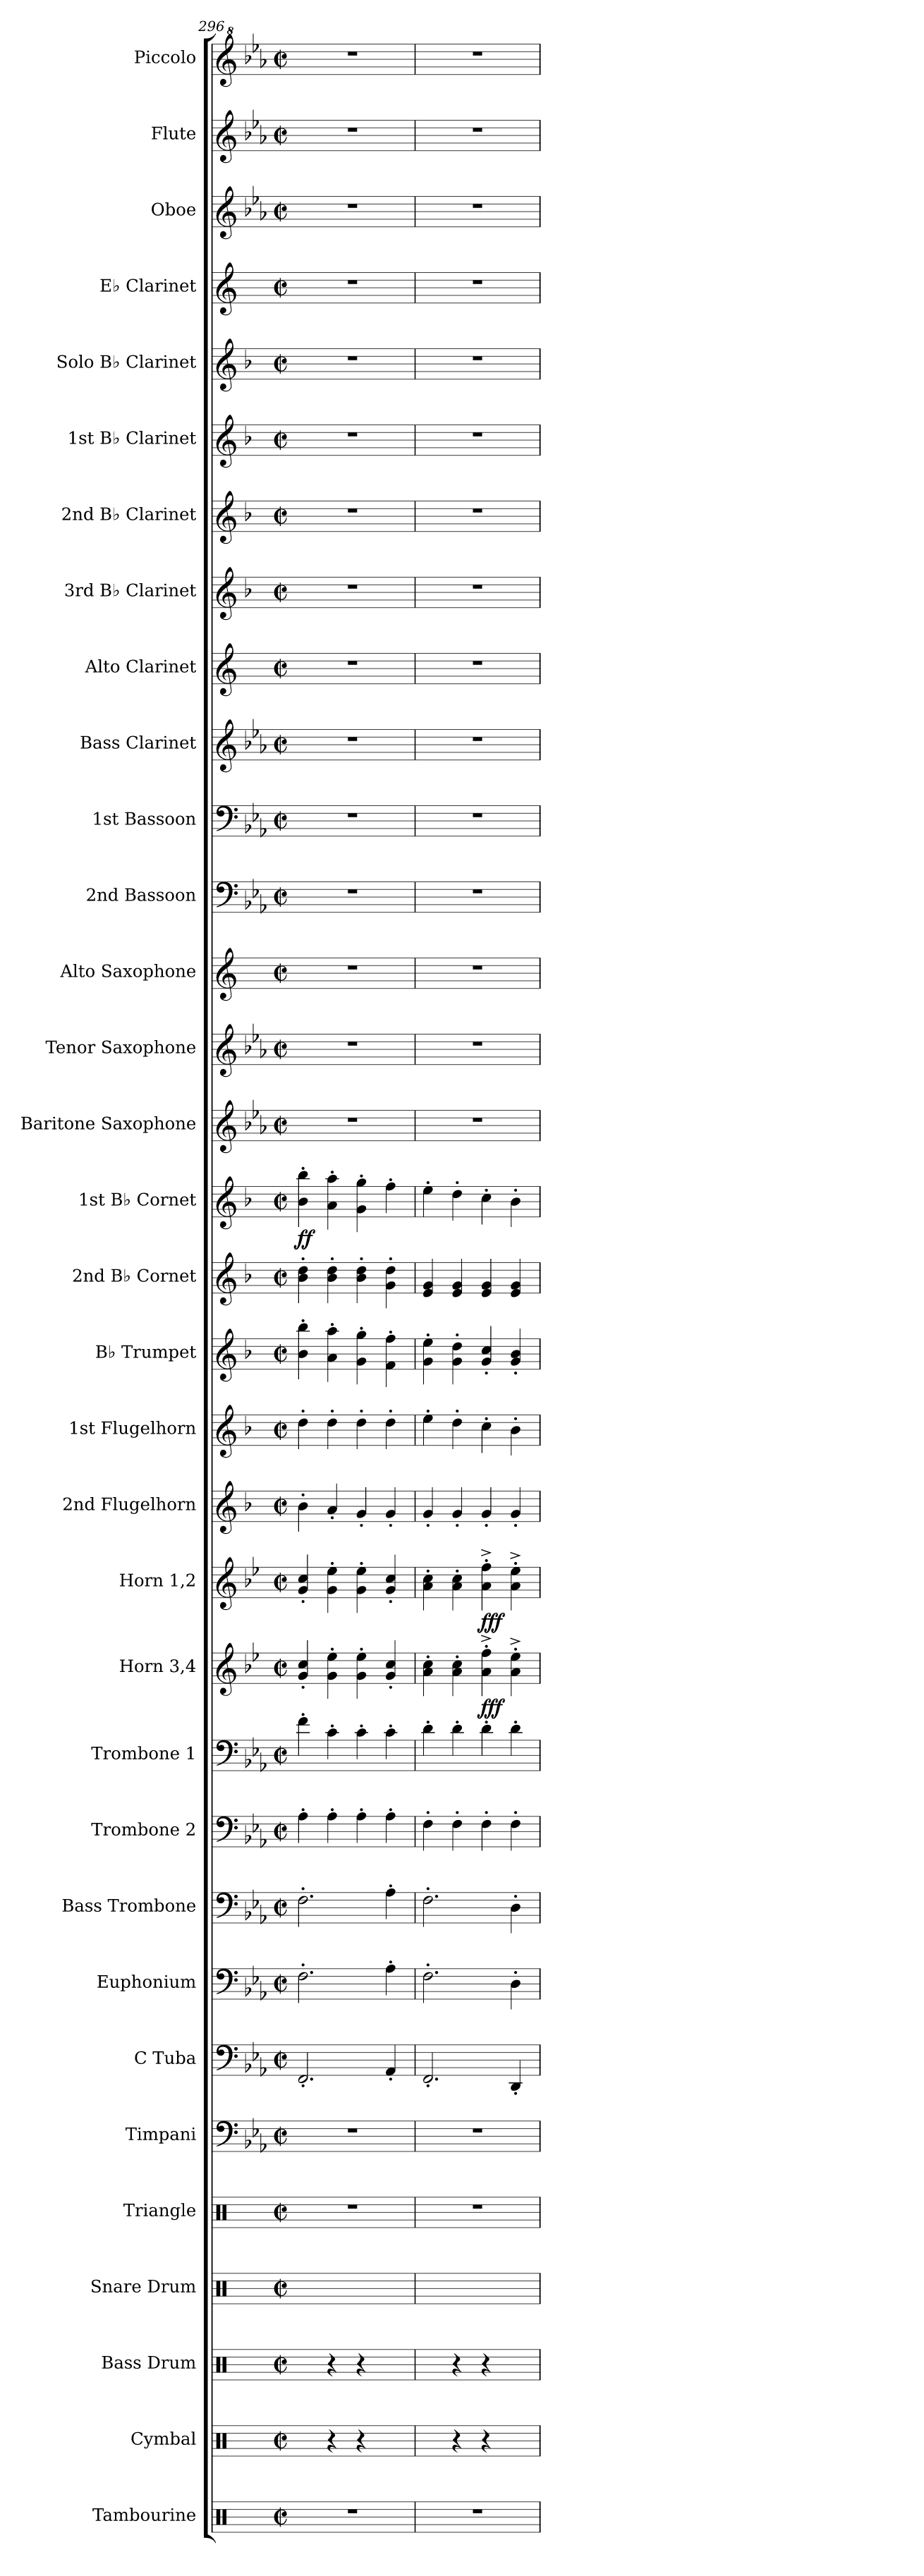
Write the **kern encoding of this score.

**kern	**kern	**kern	**kern	**kern	**kern	**kern	**kern	**kern	**kern	**kern	**kern	**dynam	**kern	**dynam	**kern	**kern	**kern	**kern	**kern	**dynam	**kern	**kern	**kern	**kern	**kern	**kern	**kern	**kern	**kern	**kern	**kern	**kern	**kern	**kern	**kern
*part33	*part32	*part31	*part30	*part29	*part28	*part27	*part26	*part25	*part24	*part23	*part22	*part22	*part21	*part21	*part20	*part19	*part18	*part17	*part16	*part16	*part15	*part14	*part13	*part12	*part11	*part10	*part9	*part8	*part7	*part6	*part5	*part4	*part3	*part2	*part1
*staff33	*staff32	*staff31	*staff30	*staff29	*staff28	*staff27	*staff26	*staff25	*staff24	*staff23	*staff22	*staff22	*staff21	*staff21	*staff20	*staff19	*staff18	*staff17	*staff16	*staff16	*staff15	*staff14	*staff13	*staff12	*staff11	*staff10	*staff9	*staff8	*staff7	*staff6	*staff5	*staff4	*staff3	*staff2	*staff1
*I"Tambourine	*I"Cymbal	*I"Bass Drum	*I"Snare Drum	*I"Triangle	*I"Timpani	*I"C Tuba	*I"Euphonium	*I"Bass Trombone	*I"Trombone 2	*I"Trombone 1	*I"Horn 3,4	*	*I"Horn 1,2	*	*I"2nd Flugelhorn	*I"1st Flugelhorn	*I"B♭ Trumpet	*I"2nd B♭ Cornet	*I"1st B♭ Cornet	*	*I"Baritone Saxophone	*I"Tenor Saxophone	*I"Alto Saxophone	*I"2nd Bassoon	*I"1st Bassoon	*I"Bass Clarinet	*I"Alto Clarinet	*I"3rd B♭ Clarinet	*I"2nd B♭ Clarinet	*I"1st B♭ Clarinet	*I"Solo B♭ Clarinet	*I"E♭ Clarinet	*I"Oboe	*I"Flute	*I"Piccolo
*I'Tamb.	*I'Cym.	*I'B. Dr.	*I'Sn. Dr.	*I'Trgl.	*I'Timp.	*I'C Tu.	*I'Eu.	*I'B. Trb.	*I'Trb. 2	*I'Trb. 1	*I'Hn. 3,4	*	*I'Hn. 1,2	*	*I'2nd Flghn.	*I'1st Flghn.	*I'B♭ Tpt.	*I'2nd B♭ Cnt.	*I'1st B♭ Cnt.	*	*I'Bar. Sax.	*I'T. Sax.	*I'A. Sax.	*I'2nd Bsn.	*I'1st Bsn.	*I'B. Cl.	*I'A. Cl.	*I'3rd B♭ Cl.	*I'2nd B♭ Cl.	*I'1st B♭ Cl.	*I'Solo B♭ Cl.	*I'E♭ Cl.	*I'Ob.	*I'Fl.	*I'Picc.
*clefX	*clefX	*clefX	*clefX	*clefX	*clefF4	*clefF4	*clefF4	*clefF4	*clefF4	*clefF4	*clefG2	*	*clefG2	*	*clefG2	*clefG2	*clefG2	*clefG2	*clefG2	*	*clefG2	*clefG2	*clefG2	*clefF4	*clefF4	*clefG2	*clefG2	*clefG2	*clefG2	*clefG2	*clefG2	*clefG2	*clefG2	*clefG2	*clefG^2
*	*	*	*	*	*	*	*	*	*	*	*ITrd4c7	*	*ITrd4c7	*	*ITrd1c2	*ITrd1c2	*ITrd1c2	*ITrd1c2	*ITrd1c2	*	*ITrd12c21	*ITrd8c14	*ITrd5c9	*	*	*ITrd8c14	*ITrd5c9	*ITrd1c2	*ITrd1c2	*ITrd1c2	*ITrd1c2	*ITrd-2c-3	*	*	*ITrd-7c-12
*k[]	*k[]	*k[]	*k[]	*k[]	*k[b-e-a-]	*k[b-e-a-]	*k[b-e-a-]	*k[b-e-a-]	*k[b-e-a-]	*k[b-e-a-]	*k[b-e-a-]	*	*k[b-e-a-]	*	*k[b-e-a-]	*k[b-e-a-]	*k[b-e-a-]	*k[b-e-a-]	*k[b-e-a-]	*	*k[b-e-a-]	*k[b-e-a-]	*k[b-e-a-]	*k[b-e-a-]	*k[b-e-a-]	*k[b-e-a-]	*k[b-e-a-]	*k[b-e-a-]	*k[b-e-a-]	*k[b-e-a-]	*k[b-e-a-]	*k[b-e-a-]	*k[b-e-a-]	*k[b-e-a-]	*k[b-e-a-]
*C:	*C:	*C:	*C:	*C:	*E-:	*E-:	*E-:	*E-:	*E-:	*E-:	*E-:	*	*E-:	*	*E-:	*E-:	*E-:	*E-:	*E-:	*	*E-:	*E-:	*E-:	*E-:	*E-:	*E-:	*E-:	*E-:	*E-:	*E-:	*E-:	*E-:	*E-:	*E-:	*E-:
*M2/2	*M2/2	*M2/2	*M2/2	*M2/2	*M2/2	*M2/2	*M2/2	*M2/2	*M2/2	*M2/2	*M2/2	*	*M2/2	*	*M2/2	*M2/2	*M2/2	*M2/2	*M2/2	*	*M2/2	*M2/2	*M2/2	*M2/2	*M2/2	*M2/2	*M2/2	*M2/2	*M2/2	*M2/2	*M2/2	*M2/2	*M2/2	*M2/2	*M2/2
*met(c|)	*met(c|)	*met(c|)	*met(c|)	*met(c|)	*met(c|)	*met(c|)	*met(c|)	*met(c|)	*met(c|)	*met(c|)	*met(c|)	*	*met(c|)	*	*met(c|)	*met(c|)	*met(c|)	*met(c|)	*met(c|)	*	*met(c|)	*met(c|)	*met(c|)	*met(c|)	*met(c|)	*met(c|)	*met(c|)	*met(c|)	*met(c|)	*met(c|)	*met(c|)	*met(c|)	*met(c|)	*met(c|)	*met(c|)
=296	=296	=296	=296	=296	=296	=296	=296	=296	=296	=296	=296	=296	=296	=296	=296	=296	=296	=296	=296	=296	=296	=296	=296	=296	=296	=296	=296	=296	=296	=296	=296	=296	=296	=296	=296
!	!	!	!	!	!	!	!	!	!	!	!	!	!	!	!	!	!	!	!	!LO:DY:b	!	!	!	!	!	!	!	!	!	!	!	!	!	!	!
1r	4R\	4R\	4R\	1r	1r	2.FF'/	2.F'\	2.F'\	4A-'\	4f'\	4c/' 4f/'	.	4c/' 4f/'	.	4a-'\	4cc'\	4a-\' 4aa-\'	4a-\' 4cc\'	4a-\' 4aa-\'	ff	1r	1r	1r	1r	1r	1r	1r	1r	1r	1r	1r	1r	1r	1r	1r
.	4r	4r	4R\	.	.	.	.	.	4A-'\	4c'\	4c\' 4a-\'	.	4c\' 4a-\'	.	4g'/	4cc'\	4g\' 4gg\'	4a-\' 4cc\'	4g\' 4gg\'	.	.	.	.	.	.	.	.	.	.	.	.	.	.	.	.
.	4r	4r	4R\	.	.	.	.	.	4A-'\	4c'\	4c\' 4a-\'	.	4c\' 4a-\'	.	4f'/	4cc'\	4f\' 4ff\'	4a-\' 4cc\'	4f\' 4ff\'	.	.	.	.	.	.	.	.	.	.	.	.	.	.	.	.
.	4R\	4R\	4R\	.	.	4AA-'/	4A-'\	4A-'\	4A-'\	4c'\	4c/' 4f/'	.	4c/' 4f/'	.	4f'/	4cc'\	4e-\' 4ee-\'	4f\' 4cc\'	4ee-'\	.	.	.	.	.	.	.	.	.	.	.	.	.	.	.	.
!!LO:PB:g=z
=297	=297	=297	=297	=297	=297	=297	=297	=297	=297	=297	=297	=297	=297	=297	=297	=297	=297	=297	=297	=297	=297	=297	=297	=297	=297	=297	=297	=297	=297	=297	=297	=297	=297	=297	=297
1r	4R\	4R\	4R\	1r	1r	2.FF'/	2.F'\	2.F'\	4F'\	4d'\	4d\' 4f\'	.	4d\' 4f\'	.	4f'/	4dd'\	4f\' 4dd\'	4d/ 4f/	4dd'\	.	1r	1r	1r	1r	1r	1r	1r	1r	1r	1r	1r	1r	1r	1r	1r
.	4r	4r	4R\	.	.	.	.	.	4F'\	4d'\	4d\' 4f\'	.	4d\' 4f\'	.	4f'/	4cc'\	4f\' 4cc\'	4d/ 4f/	4cc'\	.	.	.	.	.	.	.	.	.	.	.	.	.	.	.	.
!	!	!	!	!	!	!	!	!	!	!	!	!LO:DY:b	!	!LO:DY:b	!	!	!	!	!	!	!	!	!	!	!	!	!	!	!	!	!	!	!	!	!
.	4r	4r	4R\	.	.	.	.	.	4F'\	4d'\	4d\'^ 4b-\'^	fff	4d\'^ 4b-\'^	fff	4f'/	4b-'\	4f/' 4b-/'	4d/ 4f/	4b-'\	.	.	.	.	.	.	.	.	.	.	.	.	.	.	.	.
.	4R\	4R\	4R\	.	.	4DD'/	4D'\	4D'\	4F'\	4d'\	4d\'^ 4a-\'^	.	4d\'^ 4a-\'^	.	4f'/	4a-'\	4f/' 4a-/'	4d/ 4f/	4a-'\	.	.	.	.	.	.	.	.	.	.	.	.	.	.	.	.
=	=	=	=	=	=	=	=	=	=	=	=	=	=	=	=	=	=	=	=	=	=	=	=	=	=	=	=	=	=	=	=	=	=	=	=
*-	*-	*-	*-	*-	*-	*-	*-	*-	*-	*-	*-	*-	*-	*-	*-	*-	*-	*-	*-	*-	*-	*-	*-	*-	*-	*-	*-	*-	*-	*-	*-	*-	*-	*-	*-
